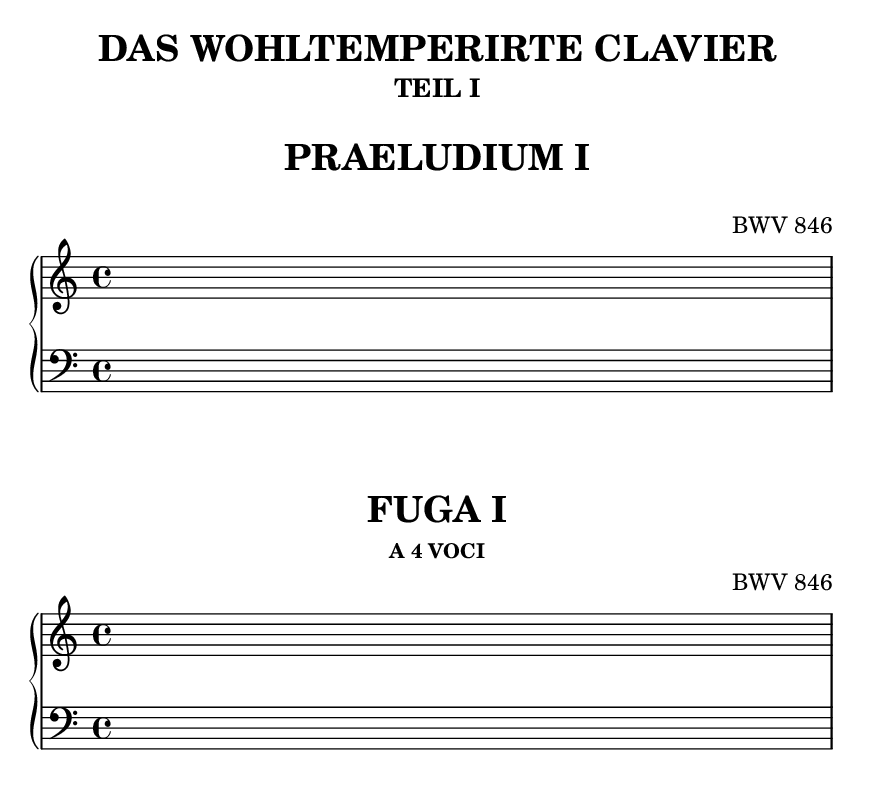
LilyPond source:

%% Generated by lilypond-book
%% Options: [exampleindent=10.16\mm,indent=0\mm,line-width=160\mm,noragged-right,paper-height=845.047\pt,paper-width=597.508\pt,papersize="a5",quote]
\include "lilypond-book-preamble.ly"


% ****************************************************************
% Start cut-&-pastable-section
% ****************************************************************

#(ly:set-option 'eps-box-padding 3.000000)



\paper {
  #(set-paper-size "a5")
  indent = 0\mm
  ragged-right = ##f
}

\layout {
  
}




% ****************************************************************
% ly snippet:
% ****************************************************************
\sourcefileline 595
\book {
  \paper {
    print-all-headers = ##t
  }
  \header {
    title = "DAS WOHLTEMPERIRTE CLAVIER"
    subtitle = "TEIL I"
    % Do not display the tagline for this book
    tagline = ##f
  }
  \markup { \vspace #1 }
  \score {
    \header {
      title = "PRAELUDIUM I"
      opus = "BWV 846"
      % Do not display the subtitle for this score
      subtitle = ##f
    }
    \new PianoStaff <<
      \new Staff { s1 }
      \new Staff { \clef "bass" s1 }
    >>
  }
  \score {
    \header {
      title = "FUGA I"
      subsubtitle = "A 4 VOCI"
      opus = "BWV 846"
      % Do not display the subtitle for this score
      subtitle = ##f
    }
    \new PianoStaff <<
      \new Staff { s1 }
      \new Staff { \clef "bass" s1 }
    >>
  }
}


% ****************************************************************
% end ly snippet
% ****************************************************************
